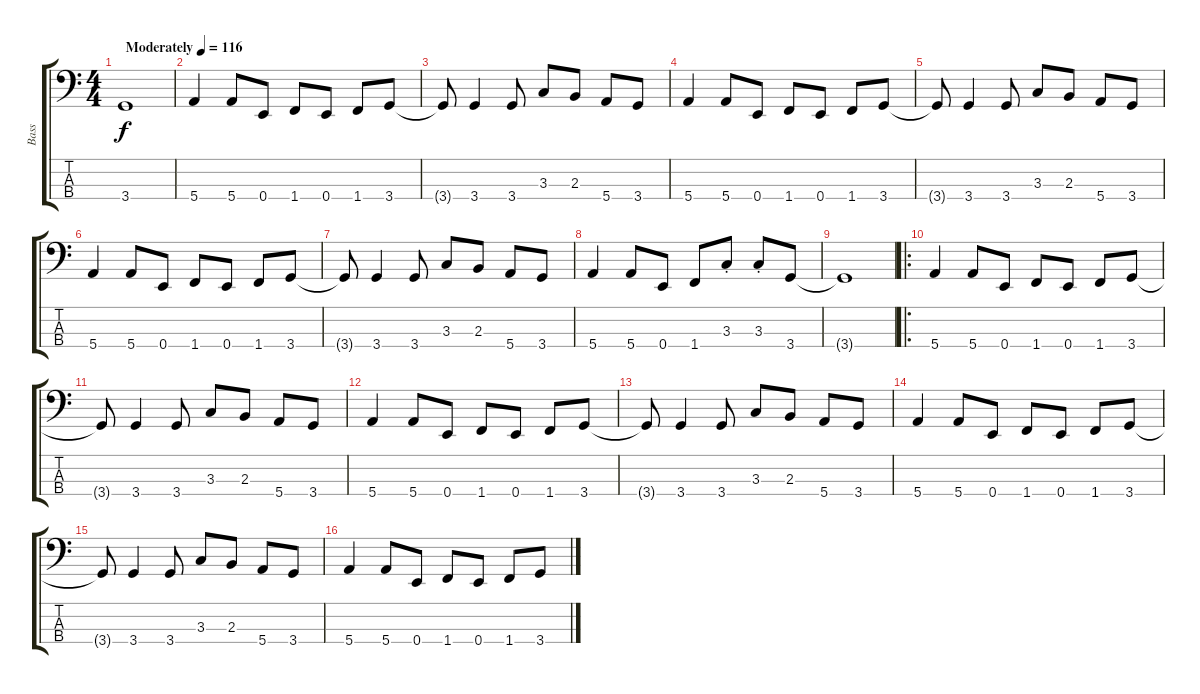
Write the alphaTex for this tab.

\track ("Bass" "Bass") {instrument electricbassfinger}
\staff {score tabs}
\tuning (G2 D2 A1 E1) {hide}
\ts (4 4)
\tempo (116 "Moderately")
\clef f4
\ks c
3.4.1{dy f instrument electricbassfinger} |
5.4.4 5.4.8 0.4.8 1.4.8 0.4.8 1.4.8 3.4.8 |
3.4{t}.8 3.4.4 3.4.8 3.3.8 2.3.8 5.4.8 3.4.8 |
5.4.4 5.4.8 0.4.8 1.4.8 0.4.8 1.4.8 3.4.8 |
3.4{t}.8 3.4.4 3.4.8 3.3.8 2.3.8 5.4.8 3.4.8 |
5.4.4 5.4.8 0.4.8 1.4.8 0.4.8 1.4.8 3.4.8 |
3.4{t}.8 3.4.4 3.4.8 3.3.8 2.3.8 5.4.8 3.4.8 |
5.4.4 5.4.8 0.4.8 1.4.8 3.3{st}.8 3.3{st}.8 3.4.8 |
3.4{t}.1 |
\ro
5.4.4 5.4.8 0.4.8 1.4.8 0.4.8 1.4.8 3.4.8 |
3.4{t}.8 3.4.4 3.4.8 3.3.8 2.3.8 5.4.8 3.4.8 |
5.4.4 5.4.8 0.4.8 1.4.8 0.4.8 1.4.8 3.4.8 |
3.4{t}.8 3.4.4 3.4.8 3.3.8 2.3.8 5.4.8 3.4.8 |
5.4.4 5.4.8 0.4.8 1.4.8 0.4.8 1.4.8 3.4.8 |
3.4{t}.8 3.4.4 3.4.8 3.3.8 2.3.8 5.4.8 3.4.8 |
5.4.4 5.4.8 0.4.8 1.4.8 0.4.8 1.4.8 3.4.8
